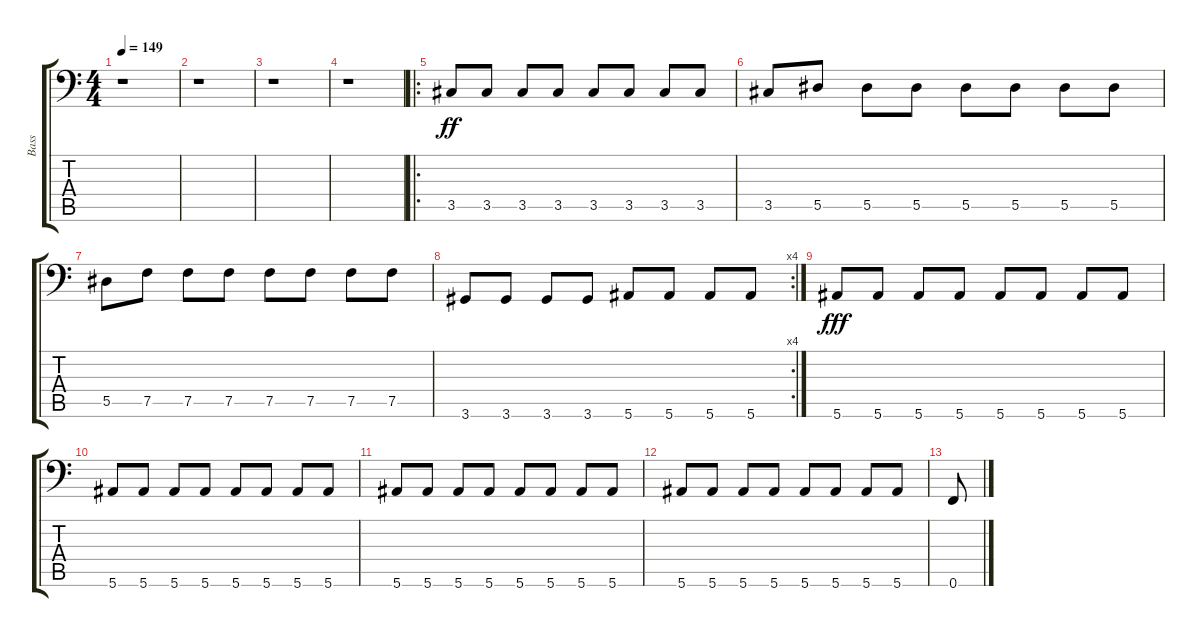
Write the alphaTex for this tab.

\track ("Bass" "Bass") {instrument electricbassfinger}
\staff {score tabs}
\tuning (Gb3 Db3 Ab2 Eb2 Bb1 F1) {hide}
\ts (4 4)
\tempo 149
\clef f4
\ks c
r.1{dy f} |
r.1 |
r.1 |
r.1 |
\ro
3.5.8{dy ff} 3.5.8 3.5.8 3.5.8 3.5.8 3.5.8 3.5.8 3.5.8 |
3.5.8 5.5.8 5.5.8 5.5.8 5.5.8 5.5.8 5.5.8 5.5.8 |
5.5.8 7.5.8 7.5.8 7.5.8 7.5.8 7.5.8 7.5.8 7.5.8 |
\rc 4
3.6.8 3.6.8 3.6.8 3.6.8 5.6.8 5.6.8 5.6.8 5.6.8 |
5.6.8{dy fff} 5.6.8 5.6.8 5.6.8 5.6.8 5.6.8 5.6.8 5.6.8 |
5.6.8 5.6.8 5.6.8 5.6.8 5.6.8 5.6.8 5.6.8 5.6.8 |
5.6.8 5.6.8 5.6.8 5.6.8 5.6.8 5.6.8 5.6.8 5.6.8 |
5.6.8 5.6.8 5.6.8 5.6.8 5.6.8 5.6.8 5.6.8 5.6.8 |
0.6.8
